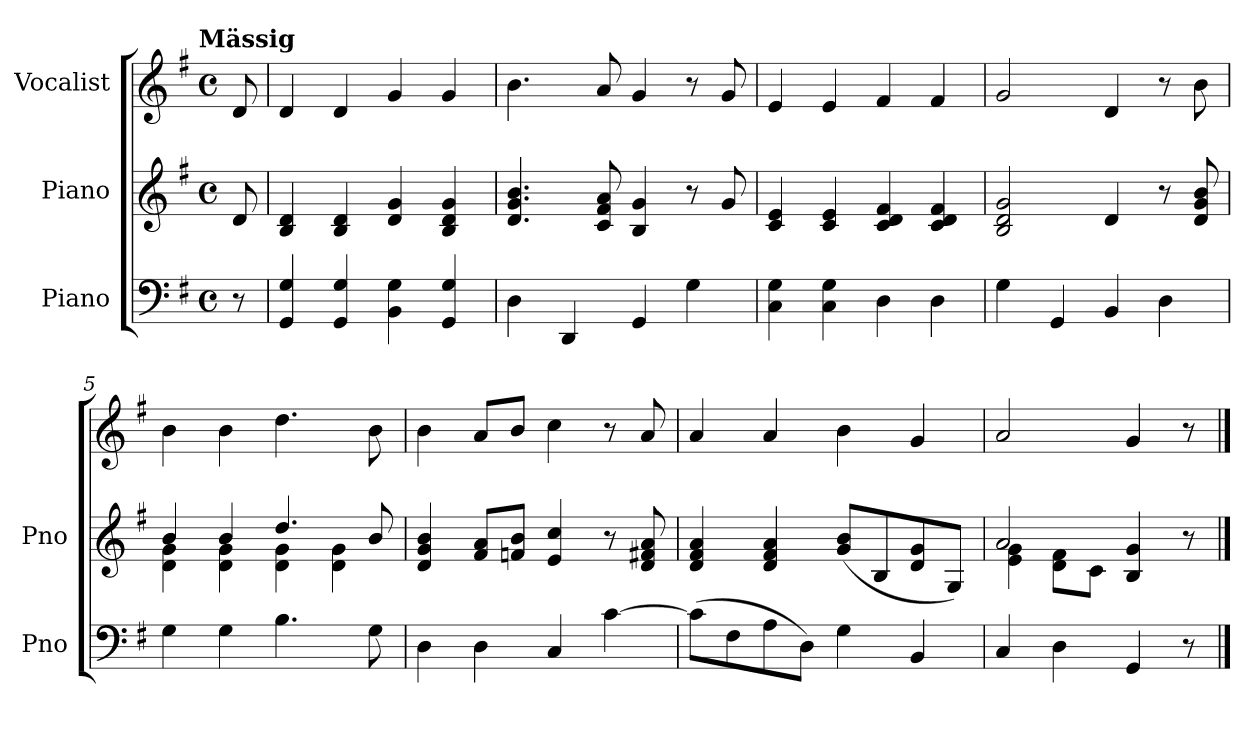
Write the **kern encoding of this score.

**kern	**kern	**kern
*part3	*part2	*part1
*staff3	*staff2	*staff1
*I"Piano	*I"Piano	*I"Vocalist
*I'Pno	*I'Pno	*
*clefF4	*clefG2	*clefG2
*k[f#]	*k[f#]	*k[f#]
*G:	*G:	*G:
!!LO:TX:omd:t=Mässig
*M4/4	*M4/4	*M4/4
*met(c)	*met(c)	*met(c)
*MM88	*MM88	*MM88
=	=	=
8r	8d	8d
=1	=1	=1
4GG 4G	4B 4d	4d
4GG 4G	4B 4d	4d
4BB 4G	4d 4g	4g
4GG 4G	4B 4d 4g	4g
=2	=2	=2
4D	4.d 4.g 4.b	4.b
4DD	.	.
.	8c 8f# 8a	8a
4GG	4B 4g	4g
4G	8r	8r
.	8g	8g
=3	=3	=3
4C 4G	4c 4e	4e
4C 4G	4c 4e	4e
4D	4c 4d 4f#	4f#
4D	4c 4d 4f#	4f#
=4	=4	=4
4G	2B 2d 2g	2g
4GG	.	.
4BB	4d	4d
4D	8r	8r
.	8d 8g 8b	8b
=5	=5	=5
*	*^	*
4G	4b	4d 4g	4b
4G	4b	4d 4g	4b
4.B	4.dd	4d 4g	4.dd
.	.	4d 4g	.
8G	8b	.	8b
*	*v	*v	*
=6	=6	=6
4D	4d 4g 4b	4b
4D	8f# 8aL	8aL
.	8fn 8bJ	8bJ
4C	4e 4cc	4cc
[4c	8r	8r
.	8d 8f#X 8a	8a
=7	=7	=7
(8cL]	4d 4f# 4a	4a
8F#	.	.
8A	4d 4f# 4a	4a
8DJ)	.	.
4G	(8g 8bL	4b
.	8B	.
4BB	8d 8g	4g
.	8GJ)	.
=8	=8	=8
*	*^	*
4C	2a	4e 4g	2a
4D	.	8d 8f#L	.
.	.	8cJ	.
4GG	4B 4g	4.ryy	4g
8r	8r	.	8r
*	*v	*v	*
==	==	==
*-	*-	*-
